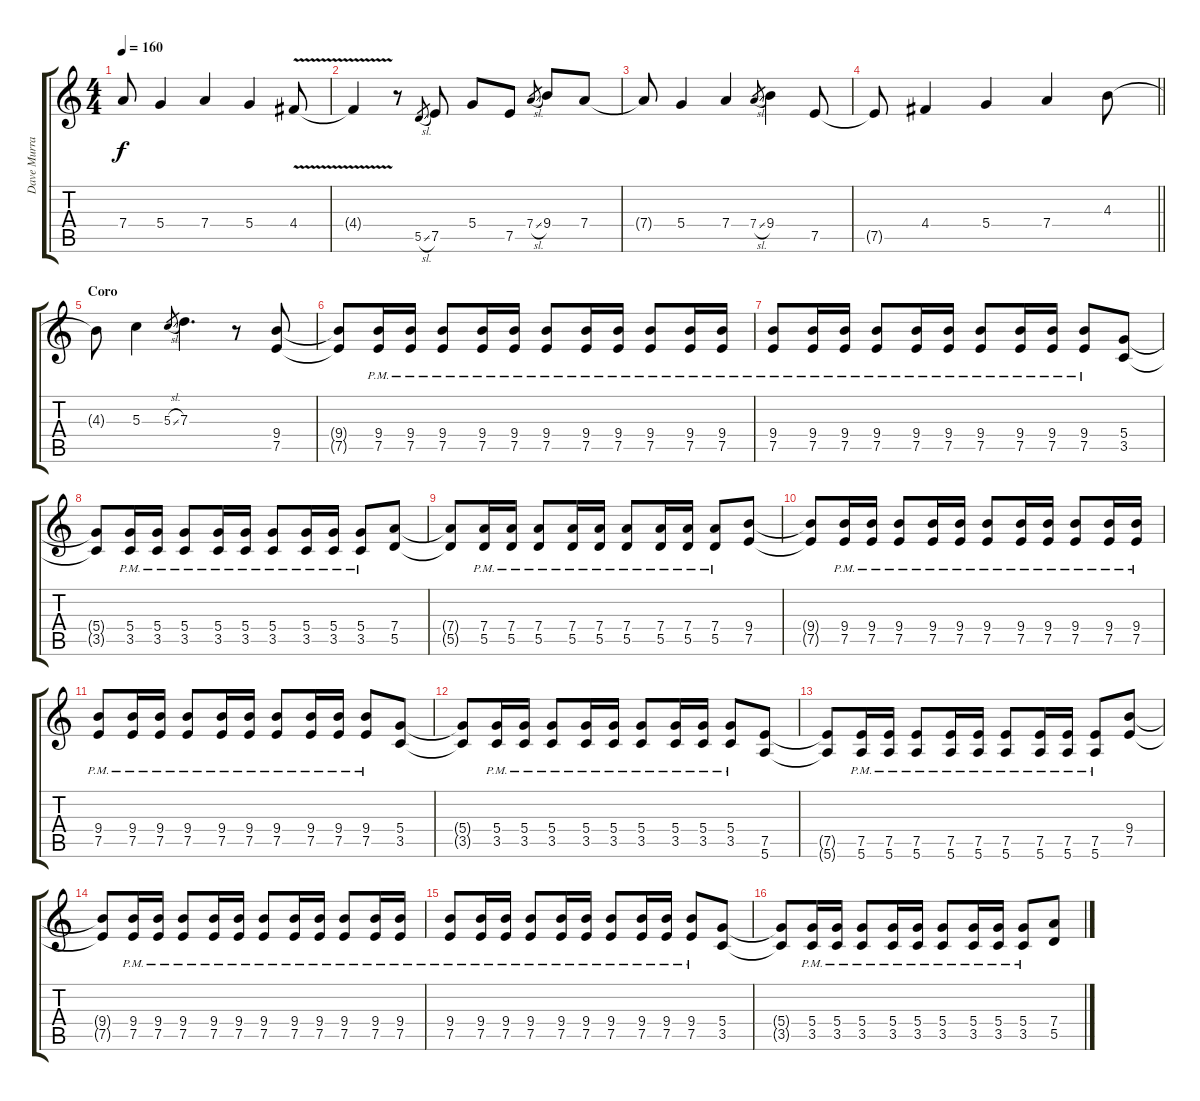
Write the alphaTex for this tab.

\track ("Dave Murray" "Dave Murra") {instrument distortionguitar}
\staff {score tabs}
\tuning (E4 B3 G3 D3 A2 E2) {hide}
\ts (4 4)
\tempo 160
\clef g2
\ks c
7.4{t}.8{dy f} 5.4.4 7.4.4 5.4.4 4.4{v}.8 |
4.4{t}.4 r.8 5.5{sl}.8{gr} 7.5.8 5.4.8 7.5.8 7.4{sl}.8{gr} 9.4.8 7.4.8 |
7.4{t}.8 5.4.4 7.4.4 7.4{sl}.8{gr} 9.4.4 7.5.8 |
\barLineRight lightlight
7.5{t}.8 4.4.4 5.4.4 7.4.4 4.3.8 |
\section ("" "Coro")
4.3{t}.8 5.3.4 5.3{sl}.8{gr} 7.3.4{d} r.8 (9.4 7.5).8 |
(9.4{t} 7.5{t}).8 (9.4{pm} 7.5{pm}).16 (9.4{pm} 7.5{pm}).16 (9.4{pm} 7.5{pm}).8 (9.4{pm} 7.5{pm}).16 (9.4{pm} 7.5{pm}).16 (9.4{pm} 7.5{pm}).8 (9.4{pm} 7.5{pm}).16 (9.4{pm} 7.5{pm}).16 (9.4{pm} 7.5{pm}).8 (9.4{pm} 7.5{pm}).16 (9.4{pm} 7.5{pm}).16 |
(9.4{pm} 7.5{pm}).8 (9.4{pm} 7.5{pm}).16 (9.4{pm} 7.5{pm}).16 (9.4{pm} 7.5{pm}).8 (9.4{pm} 7.5{pm}).16 (9.4{pm} 7.5{pm}).16 (9.4{pm} 7.5{pm}).8 (9.4{pm} 7.5{pm}).16 (9.4{pm} 7.5{pm}).16 (9.4{pm} 7.5{pm}).8 (5.4 3.5).8 |
(5.4{t} 3.5{t}).8 (5.4{pm} 3.5{pm}).16 (5.4{pm} 3.5{pm}).16 (5.4{pm} 3.5{pm}).8 (5.4{pm} 3.5{pm}).16 (5.4{pm} 3.5{pm}).16 (5.4{pm} 3.5{pm}).8 (5.4{pm} 3.5{pm}).16 (5.4{pm} 3.5{pm}).16 (5.4{pm} 3.5{pm}).8 (7.4 5.5).8 |
(7.4{t} 5.5{t}).8 (7.4{pm} 5.5{pm}).16 (7.4{pm} 5.5{pm}).16 (7.4{pm} 5.5{pm}).8 (7.4{pm} 5.5{pm}).16 (7.4{pm} 5.5{pm}).16 (7.4{pm} 5.5{pm}).8 (7.4{pm} 5.5{pm}).16 (7.4{pm} 5.5{pm}).16 (7.4{pm} 5.5{pm}).8 (9.4 7.5).8 |
(9.4{t} 7.5{t}).8 (9.4{pm} 7.5{pm}).16 (9.4{pm} 7.5{pm}).16 (9.4{pm} 7.5{pm}).8 (9.4{pm} 7.5{pm}).16 (9.4{pm} 7.5{pm}).16 (9.4{pm} 7.5{pm}).8 (9.4{pm} 7.5{pm}).16 (9.4{pm} 7.5{pm}).16 (9.4{pm} 7.5{pm}).8 (9.4{pm} 7.5{pm}).16 (9.4{pm} 7.5{pm}).16 |
(9.4{pm} 7.5{pm}).8 (9.4{pm} 7.5{pm}).16 (9.4{pm} 7.5{pm}).16 (9.4{pm} 7.5{pm}).8 (9.4{pm} 7.5{pm}).16 (9.4{pm} 7.5{pm}).16 (9.4{pm} 7.5{pm}).8 (9.4{pm} 7.5{pm}).16 (9.4{pm} 7.5{pm}).16 (9.4{pm} 7.5{pm}).8 (5.4 3.5).8 |
(5.4{t} 3.5{t}).8 (5.4{pm} 3.5{pm}).16 (5.4{pm} 3.5{pm}).16 (5.4{pm} 3.5{pm}).8 (5.4{pm} 3.5{pm}).16 (5.4{pm} 3.5{pm}).16 (5.4{pm} 3.5{pm}).8 (5.4{pm} 3.5{pm}).16 (5.4{pm} 3.5{pm}).16 (5.4{pm} 3.5{pm}).8 (7.5 5.6).8 |
(7.5{t} 5.6{t}).8 (7.5{pm} 5.6{pm}).16 (7.5{pm} 5.6{pm}).16 (7.5{pm} 5.6{pm}).8 (7.5{pm} 5.6{pm}).16 (7.5{pm} 5.6{pm}).16 (7.5{pm} 5.6{pm}).8 (7.5{pm} 5.6{pm}).16 (7.5{pm} 5.6{pm}).16 (7.5{pm} 5.6{pm}).8 (9.4 7.5).8 |
(9.4{t} 7.5{t}).8 (9.4{pm} 7.5{pm}).16 (9.4{pm} 7.5{pm}).16 (9.4{pm} 7.5{pm}).8 (9.4{pm} 7.5{pm}).16 (9.4{pm} 7.5{pm}).16 (9.4{pm} 7.5{pm}).8 (9.4{pm} 7.5{pm}).16 (9.4{pm} 7.5{pm}).16 (9.4{pm} 7.5{pm}).8 (9.4{pm} 7.5{pm}).16 (9.4{pm} 7.5{pm}).16 |
(9.4{pm} 7.5{pm}).8 (9.4{pm} 7.5{pm}).16 (9.4{pm} 7.5{pm}).16 (9.4{pm} 7.5{pm}).8 (9.4{pm} 7.5{pm}).16 (9.4{pm} 7.5{pm}).16 (9.4{pm} 7.5{pm}).8 (9.4{pm} 7.5{pm}).16 (9.4{pm} 7.5{pm}).16 (9.4{pm} 7.5{pm}).8 (5.4 3.5).8 |
(5.4{t} 3.5{t}).8 (5.4{pm} 3.5{pm}).16 (5.4{pm} 3.5{pm}).16 (5.4{pm} 3.5{pm}).8 (5.4{pm} 3.5{pm}).16 (5.4{pm} 3.5{pm}).16 (5.4{pm} 3.5{pm}).8 (5.4{pm} 3.5{pm}).16 (5.4{pm} 3.5{pm}).16 (5.4{pm} 3.5{pm}).8 (7.4 5.5).8
